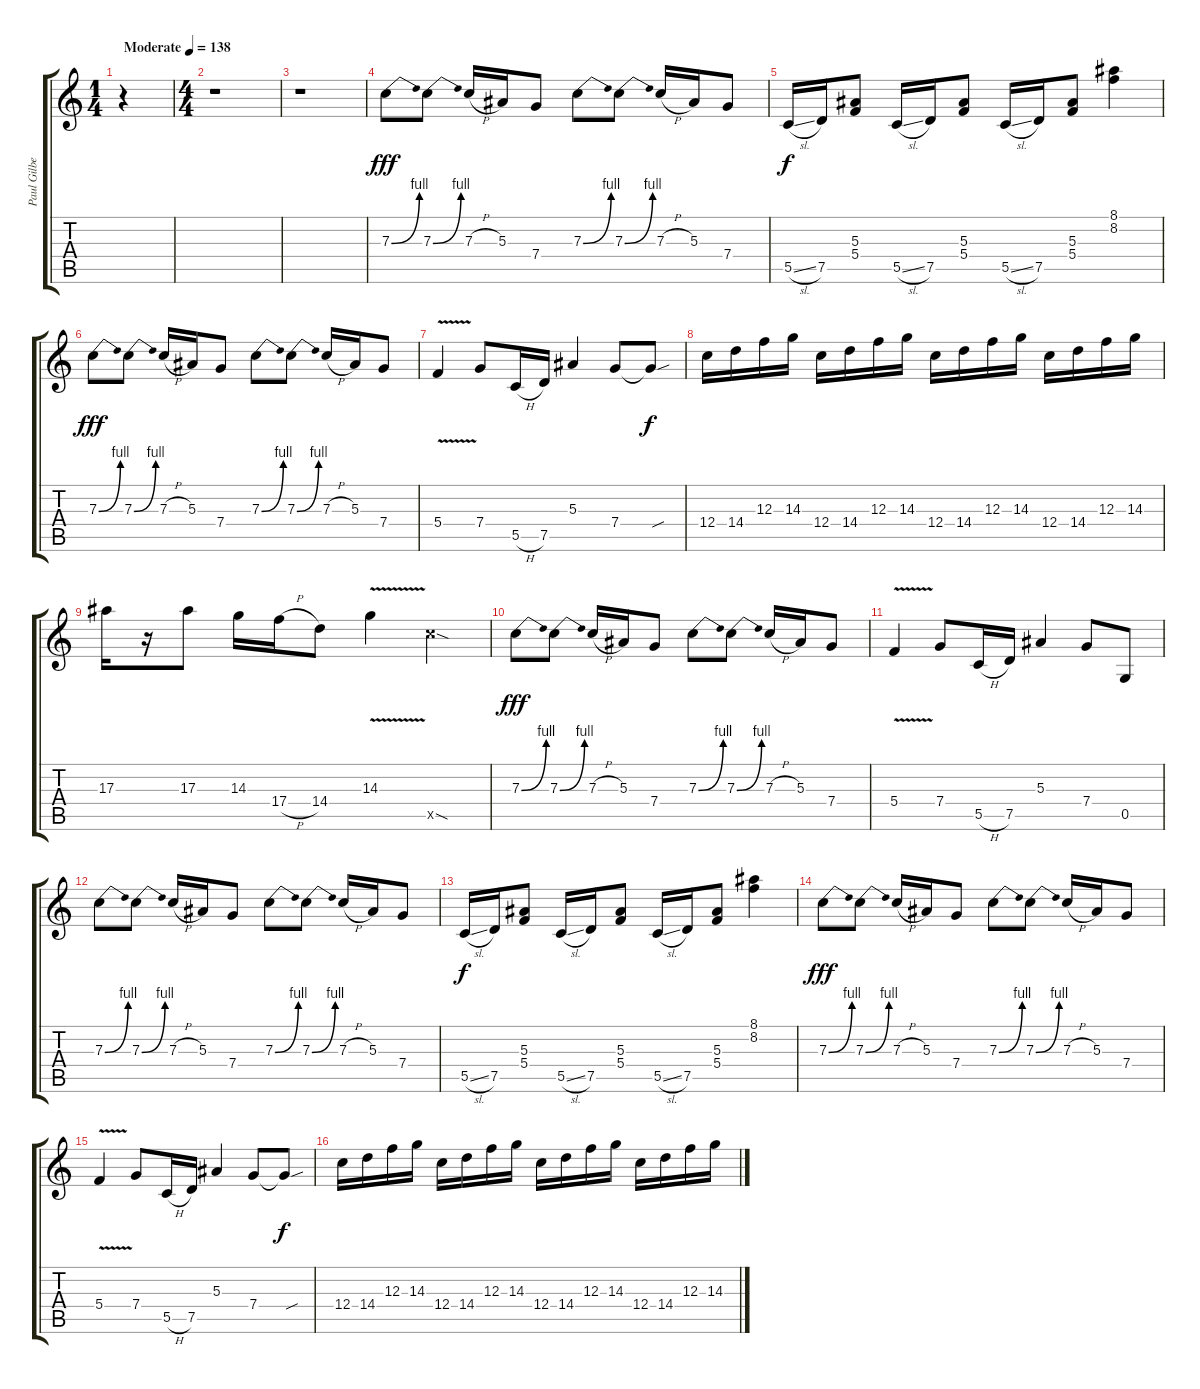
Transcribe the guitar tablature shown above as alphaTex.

\track ("Paul Gilbert" "Paul Gilbe") {instrument distortionguitar}
\staff {score tabs}
\tuning (D4 A3 F3 C3 G2 D2) {hide}
\ts (1 4)
\tempo (138 "Moderate")
\clef g2
\ks c
r.4{dy fff instrument distortionguitar} |
\ts (4 4)
r.1 |
r.1 |
7.3{be (bend 0 0 60 4)}.8 7.3{be (bend 0 0 60 4)}.8 7.3{h}.16 5.3.16 7.4.8 7.3{be (bend 0 0 60 4)}.8 7.3{be (bend 0 0 60 4)}.8 7.3{h}.16 5.3.16 7.4.8 |
5.5{sl}.16{dy f} 7.5.16 (5.3 5.4).8 5.5{sl}.16 7.5.16 (5.3 5.4).8 5.5{sl}.16 7.5.16 (5.3 5.4).8 (8.1 8.2).4 |
7.3{be (bend 0 0 60 4)}.8{dy fff} 7.3{be (bend 0 0 60 4)}.8 7.3{h}.16 5.3.16 7.4.8 7.3{be (bend 0 0 60 4)}.8 7.3{be (bend 0 0 60 4)}.8 7.3{h}.16 5.3.16 7.4.8 |
5.4{v}.4 7.4.8 5.5{h}.16 7.5.16 5.3.4 7.4.8 7.4{sou t}.8{dy f} |
12.4.16 14.4.16 12.3.16 14.3.16 12.4.16 14.4.16 12.3.16 14.3.16 12.4.16 14.4.16 12.3.16 14.3.16 12.4.16 14.4.16 12.3.16 14.3.16 |
17.3.16 r.16 17.3.8 14.3.16 17.4{h}.16 14.4.8 14.3{v}.4 17.5{sod x}.4 |
7.3{be (bend 0 0 60 4)}.8{dy fff} 7.3{be (bend 0 0 60 4)}.8 7.3{h}.16 5.3.16 7.4.8 7.3{be (bend 0 0 60 4)}.8 7.3{be (bend 0 0 60 4)}.8 7.3{h}.16 5.3.16 7.4.8 |
5.4{v}.4 7.4.8 5.5{h}.16 7.5.16 5.3.4 7.4.8 0.5.8 |
7.3{be (bend 0 0 60 4)}.8 7.3{be (bend 0 0 60 4)}.8 7.3{h}.16 5.3.16 7.4.8 7.3{be (bend 0 0 60 4)}.8 7.3{be (bend 0 0 60 4)}.8 7.3{h}.16 5.3.16 7.4.8 |
5.5{sl}.16{dy f} 7.5.16 (5.3 5.4).8 5.5{sl}.16 7.5.16 (5.3 5.4).8 5.5{sl}.16 7.5.16 (5.3 5.4).8 (8.1 8.2).4 |
7.3{be (bend 0 0 60 4)}.8{dy fff} 7.3{be (bend 0 0 60 4)}.8 7.3{h}.16 5.3.16 7.4.8 7.3{be (bend 0 0 60 4)}.8 7.3{be (bend 0 0 60 4)}.8 7.3{h}.16 5.3.16 7.4.8 |
5.4{v}.4 7.4.8 5.5{h}.16 7.5.16 5.3.4 7.4.8 7.4{sou t}.8{dy f} |
12.4.16 14.4.16 12.3.16 14.3.16 12.4.16 14.4.16 12.3.16 14.3.16 12.4.16 14.4.16 12.3.16 14.3.16 12.4.16 14.4.16 12.3.16 14.3.16
